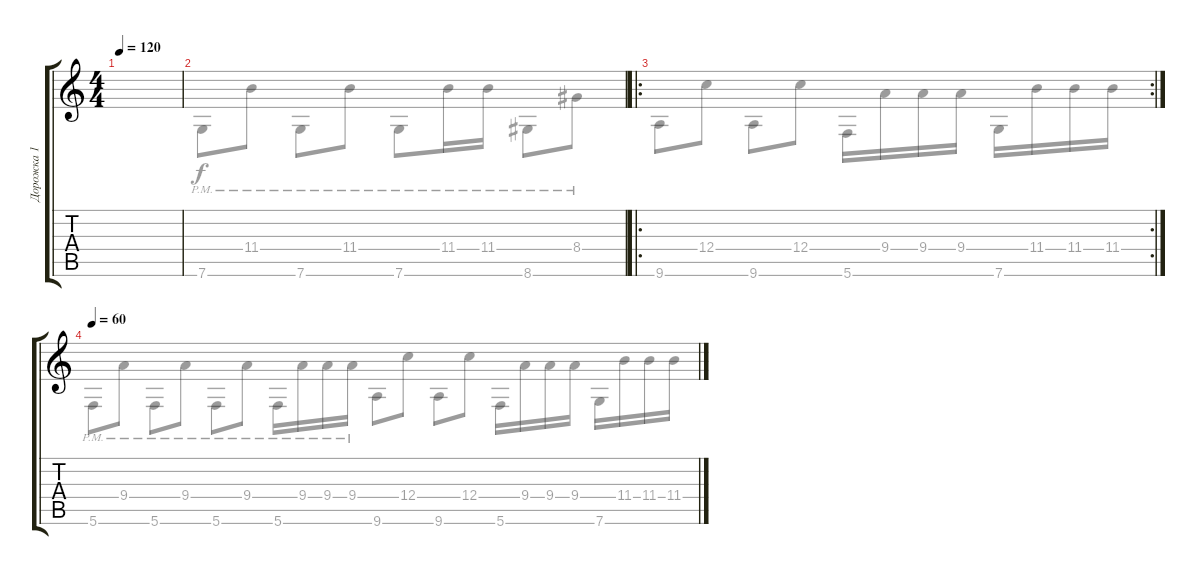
\track ("Дорожка 1" "Дорожка 1") {instrument acousticguitarsteel}
\staff {score tabs}
\tuning (E4 C4 G3 C3 G2 C2) {hide}
\voice
\ts (4 4)
\tempo 120
\clef g2
\ks c
|
|
\ro
\rc 2
|
\tempo 60
\voice
\clef g2
\ks c
5.6{pm}.8{dy f} 9.4{pm}.8 5.6{pm}.8 9.4{pm}.8 5.6{pm}.8 9.4{pm}.8 5.6{pm}.16 9.4{pm}.16 9.4{pm}.16 9.4{pm}.16 |
7.6{pm}.8 11.4{pm}.8 7.6{pm}.8 11.4{pm}.8 7.6{pm}.8 11.4{pm}.16 11.4{pm}.16 8.6{pm}.8 8.4{pm}.8 |
9.6.8 12.4.8 9.6.8 12.4.8 5.6.16 9.4.16 9.4.16 9.4.16 7.6.16 11.4.16 11.4.16 11.4.16 |
9.6.8 12.4.8 9.6.8 12.4.8 5.6.16 9.4.16 9.4.16 9.4.16 7.6.16 11.4.16 11.4.16 11.4.16
